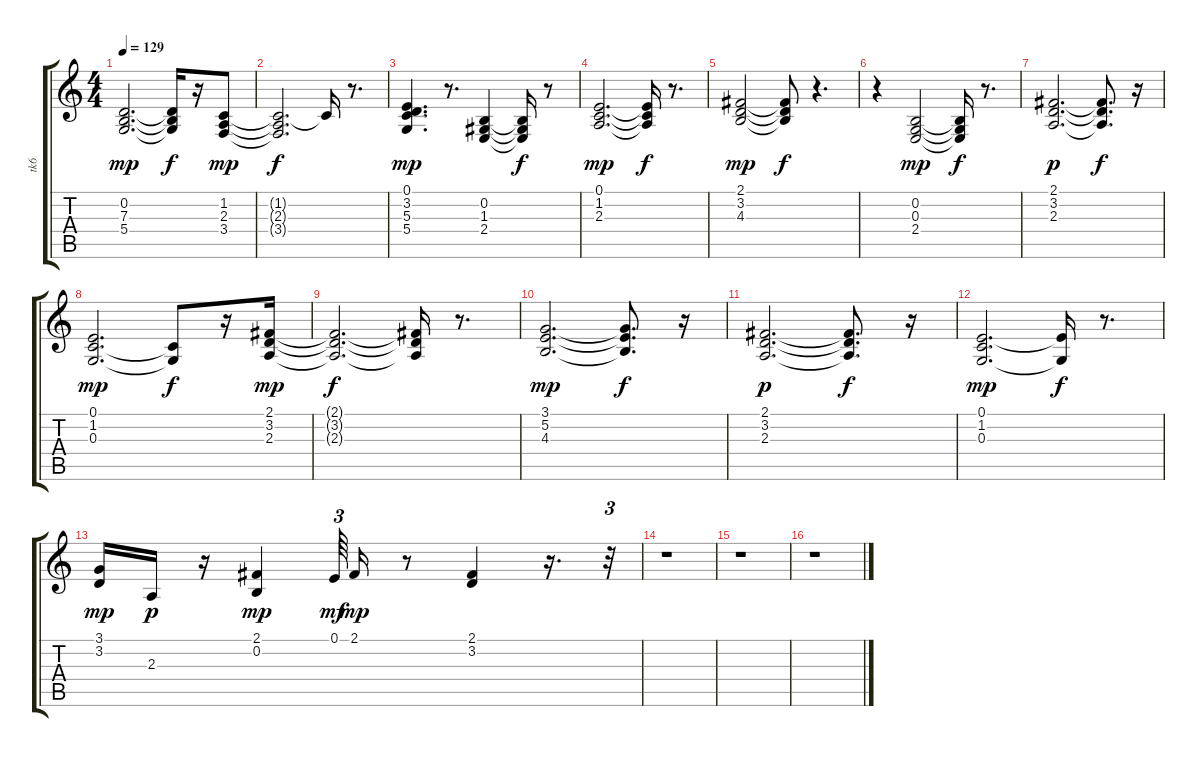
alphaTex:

\track ("tk6" "tk6") {instrument fx4atmosphere}
\staff {score tabs}
\tuning (E4 B3 G3 D3 A2 E2) {hide}
\ts (4 4)
\tempo 129
\clef g2
\ks c
(0.2 7.3 5.4).2{d dy mp} (0.2{t} 7.3{t} 5.4{t}).16{dy f} r.16 (1.2 2.3 3.4).8{dy mp} |
(1.2{t} 2.3{t} 3.4{t}).2{d dy f} 1.2{t}.16 r.8{d} |
(0.1 3.2 5.3 5.4).4{d dy mp} r.8{d} (0.2 1.3 2.4).4 (0.2{t} 1.3{t} 2.4{t}).16{dy f} r.8 |
(0.1 1.2 2.3).2{d dy mp} (0.1{t} 1.2{t} 2.3{t}).16{dy f} r.8{d} |
(2.1 3.2 4.3).2{dy mp} (2.1{t} 3.2{t} 4.3{t}).8{dy f} r.4{d} |
r.4 (0.2 0.3 2.4).2{dy mp} (0.2{t} 0.3{t} 2.4{t}).16{dy f} r.8{d} |
(2.1 3.2 2.3).2{d dy p} (2.1{t} 3.2{t} 2.3{t}).8{d dy f} r.16 |
(0.1 1.2 0.3).2{d dy mp} (1.2{t} 0.3{t}).8{dy f} r.16 (2.1 3.2 2.3).16{dy mp} |
(2.1{t} 3.2{t} 2.3{t}).2{d dy f} (2.1{t} 3.2{t} 2.3{t}).16 r.8{d} |
(3.1 5.2 4.3).2{d dy mp} (3.1{t} 5.2{t} 4.3{t}).8{d dy f} r.16 |
(2.1 3.2 2.3).2{d dy p} (2.1{t} 3.2{t} 2.3{t}).8{d dy f} r.16 |
(0.1 1.2 0.3).2{d dy mp} (0.1{t} 0.3{t}).16{dy f} r.8{d} |
(3.1 3.2).16{dy mp} 2.3.16{dy p} r.16 (2.1 0.2).4{dy mp} 0.1.64{tu (3 2) dy mf} 2.1.16{dy mp} r.8 (2.1 3.2).4 r.16{d} r.32{tu (3 2)} |
r.1 |
r.1 |
r.1
